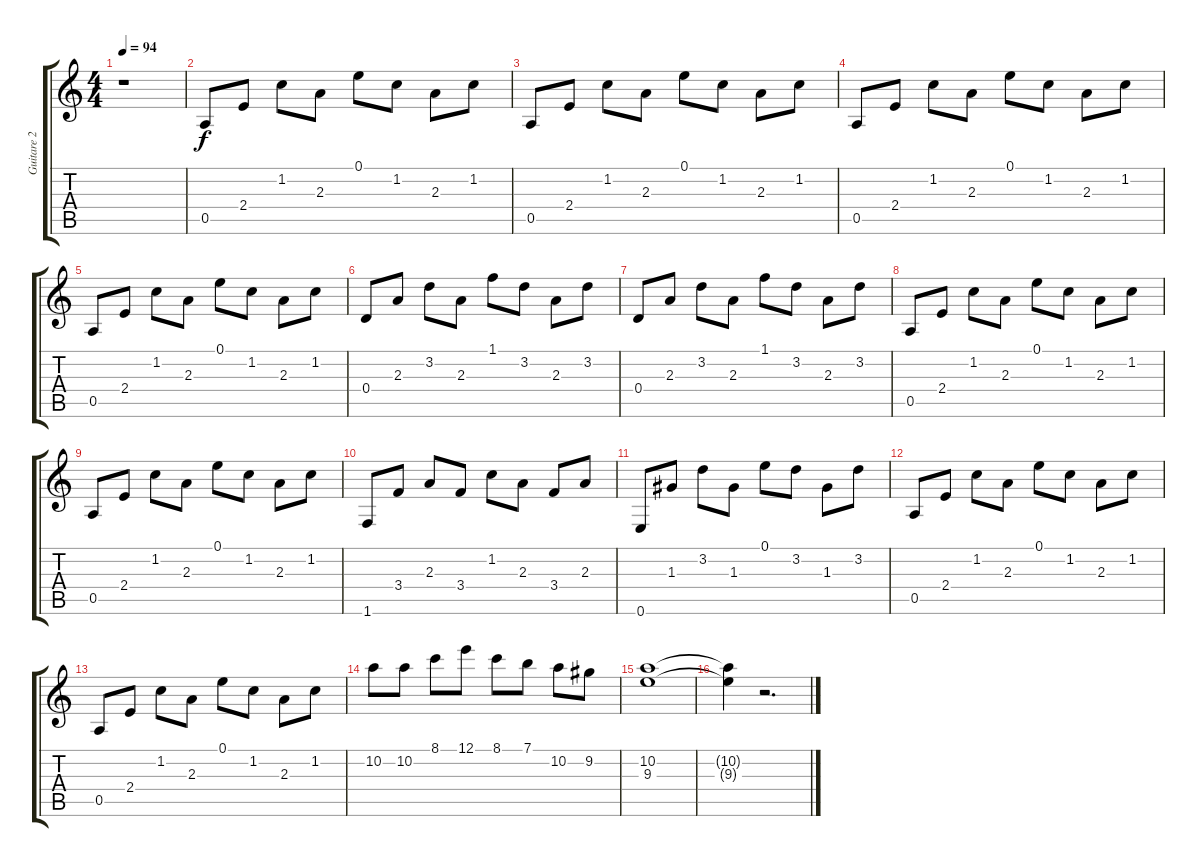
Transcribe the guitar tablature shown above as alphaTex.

\track ("Guitare 2" "Guitare 2") {instrument electricguitarmuted}
\staff {score tabs}
\tuning (E4 B3 G3 D3 A2 E2) {hide}
\ts (4 4)
\tempo 94
\clef g2
\ks c
r.1{dy f} |
0.5.8 2.4.8 1.2.8 2.3.8 0.1.8 1.2.8 2.3.8 1.2.8 |
0.5.8 2.4.8 1.2.8 2.3.8 0.1.8 1.2.8 2.3.8 1.2.8 |
0.5.8 2.4.8 1.2.8 2.3.8 0.1.8 1.2.8 2.3.8 1.2.8 |
0.5.8 2.4.8 1.2.8 2.3.8 0.1.8 1.2.8 2.3.8 1.2.8 |
0.4.8 2.3.8 3.2.8 2.3.8 1.1.8 3.2.8 2.3.8 3.2.8 |
0.4.8 2.3.8 3.2.8 2.3.8 1.1.8 3.2.8 2.3.8 3.2.8 |
0.5.8 2.4.8 1.2.8 2.3.8 0.1.8 1.2.8 2.3.8 1.2.8 |
0.5.8 2.4.8 1.2.8 2.3.8 0.1.8 1.2.8 2.3.8 1.2.8 |
1.6.8 3.4.8 2.3.8 3.4.8 1.2.8 2.3.8 3.4.8 2.3.8 |
0.6.8 1.3.8 3.2.8 1.3.8 0.1.8 3.2.8 1.3.8 3.2.8 |
0.5.8 2.4.8 1.2.8 2.3.8 0.1.8 1.2.8 2.3.8 1.2.8 |
0.5.8 2.4.8 1.2.8 2.3.8 0.1.8 1.2.8 2.3.8 1.2.8 |
10.2.8 10.2.8 8.1.8 12.1.8 8.1.8 7.1.8 10.2.8 9.2.8 |
(10.2 9.3).1 |
(10.2{t} 9.3{t}).4 r.2{d}
